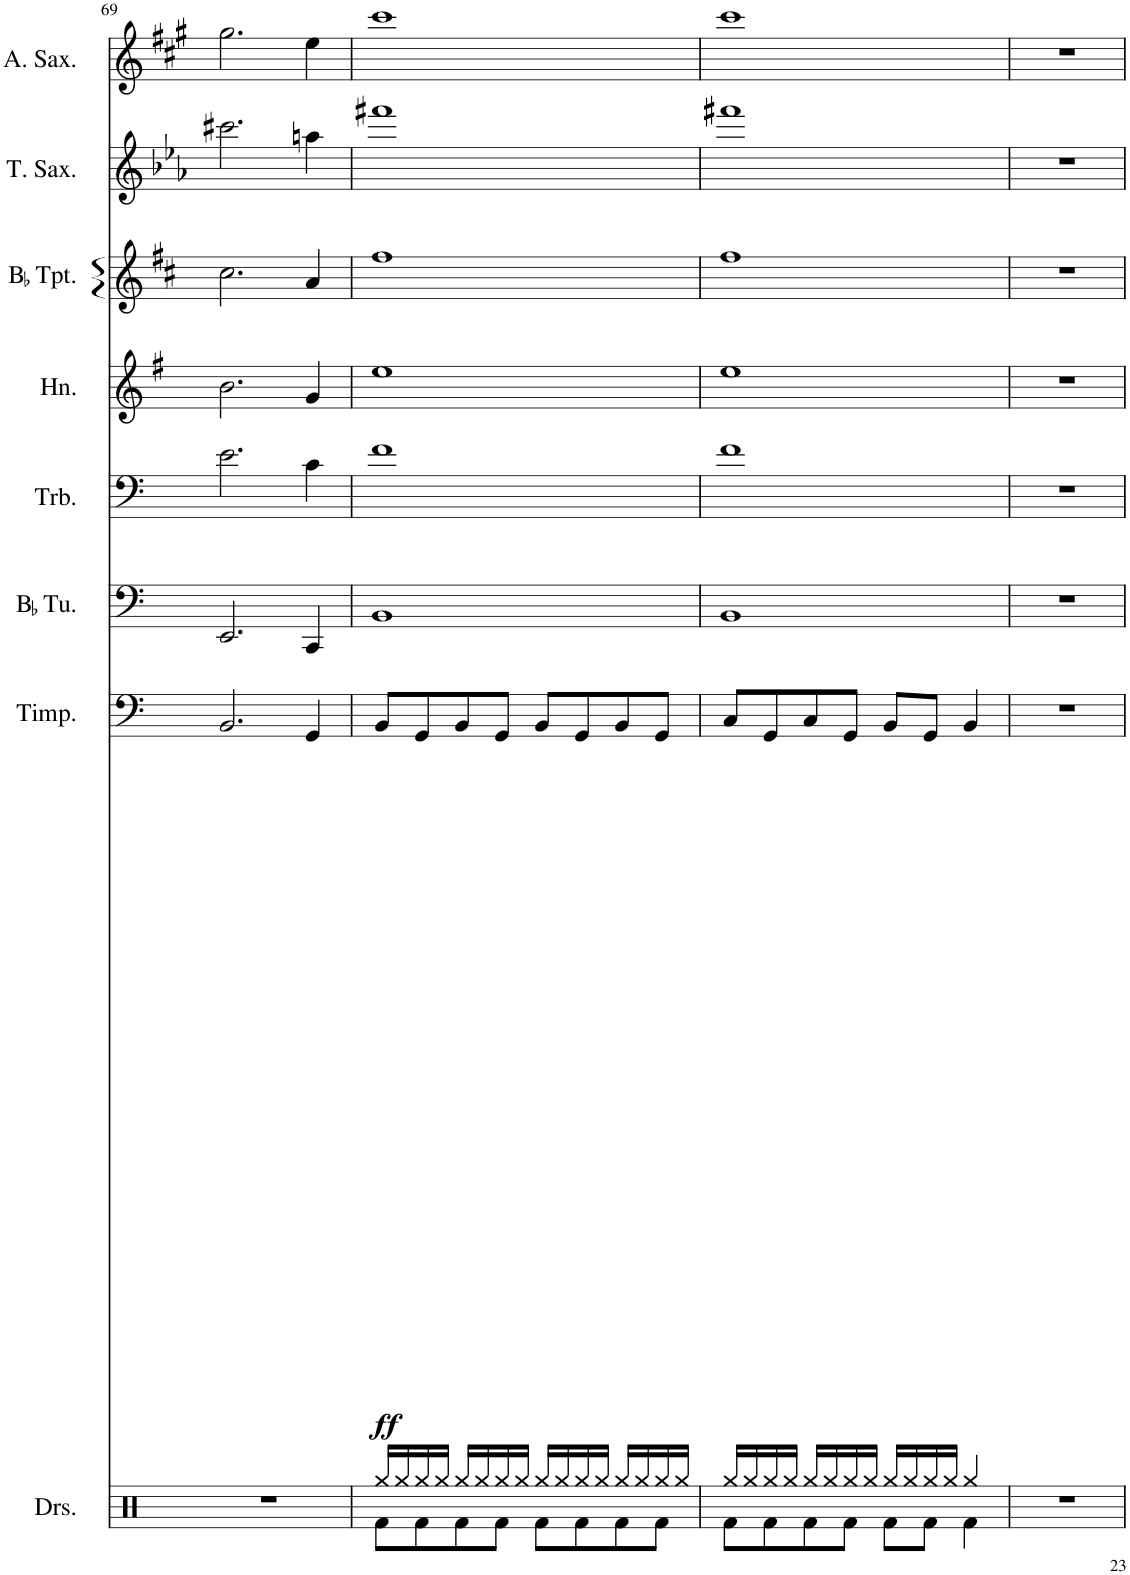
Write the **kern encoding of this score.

**kern	**kern	**dynam	**kern	**kern	**kern	**kern	**kern	**kern
*part8	*part7	*part7	*part6	*part5	*part4	*part3	*part2	*part1
*staff8	*staff7	*staff7	*staff6	*staff5	*staff4	*staff3	*staff2	*staff1
*I"Drumset	*I"Timpani	*	*I"BaccidentalFlat Tuba	*I"Trombone	*I"Horn	*I"BaccidentalFlat Trumpet	*I"Tenor Saxophone	*I"Alto Saxophone
*I'Drs.	*I'Timp.	*	*I'BaccidentalFlat Tu.	*I'Trb.	*I'Hn.	*I'BaccidentalFlat Tpt.	*I'T. Sax.	*I'A. Sax.
!!LO:PB:g=z
*clefX	*clefF4	*	*clefF4	*clefF4	*clefG2	*clefG2	*clefG2	*clefG2
*	*	*	*	*	*Trd4c7	*Trd1c2	*Trd8c14	*Trd5c9
*k[]	*k[]	*	*k[]	*k[]	*k[f#]	*k[f#c#]	*k[b-e-a-]	*k[f#c#g#]
*M4/4	*M4/4	*	*M4/4	*M4/4	*M4/4	*M4/4	*M4/4	*M4/4
=69	=69	=69	=69	=69	=69	=69	=69	=69
1r	2.BB/	.	2.EE/	2.e\	2.b\	2.cc#\	2.ccc#X\	2.gg#\
.	4GG/	.	4CC/	4c\	4g/	4a/	4aan\	4ee\
=70	=70	=70	=70	=70	=70	=70	=70	=70
*^	*	*	*	*	*	*	*	*
!	!	!	!LO:DY:b	!	!	!	!	!	!
16Rgg/LL	8Rf\L	8BB/L	ff	1BB	1f	1ee	1ff#	1fff#X	1ccc#
16Rgg/	.	.	.	.	.	.	.	.	.
16Rgg/	8Rf\	8GG/	.	.	.	.	.	.	.
16Rgg/JJ	.	.	.	.	.	.	.	.	.
16Rgg/LL	8Rf\	8BB/	.	.	.	.	.	.	.
16Rgg/	.	.	.	.	.	.	.	.	.
16Rgg/	8Rf\J	8GG/J	.	.	.	.	.	.	.
16Rgg/JJ	.	.	.	.	.	.	.	.	.
16Rgg/LL	8Rf\L	8BB/L	.	.	.	.	.	.	.
16Rgg/	.	.	.	.	.	.	.	.	.
16Rgg/	8Rf\	8GG/	.	.	.	.	.	.	.
16Rgg/JJ	.	.	.	.	.	.	.	.	.
16Rgg/LL	8Rf\	8BB/	.	.	.	.	.	.	.
16Rgg/	.	.	.	.	.	.	.	.	.
16Rgg/	8Rf\J	8GG/J	.	.	.	.	.	.	.
16Rgg/JJ	.	.	.	.	.	.	.	.	.
=71	=71	=71	=71	=71	=71	=71	=71	=71	=71
16Rgg/LL	8Rf\L	8C/L	.	1BB	1f	1ee	1ff#	1fff#X	1ccc#
16Rgg/	.	.	.	.	.	.	.	.	.
16Rgg/	8Rf\	8GG/	.	.	.	.	.	.	.
16Rgg/JJ	.	.	.	.	.	.	.	.	.
16Rgg/LL	8Rf\	8C/	.	.	.	.	.	.	.
16Rgg/	.	.	.	.	.	.	.	.	.
16Rgg/	8Rf\J	8GG/J	.	.	.	.	.	.	.
16Rgg/JJ	.	.	.	.	.	.	.	.	.
16Rgg/LL	8Rf\L	8BB/L	.	.	.	.	.	.	.
16Rgg/	.	.	.	.	.	.	.	.	.
16Rgg/	8Rf\J	8GG/J	.	.	.	.	.	.	.
16Rgg/JJ	.	.	.	.	.	.	.	.	.
4Rgg/	4Rf\	4BB/	.	.	.	.	.	.	.
*v	*v	*	*	*	*	*	*	*	*
=72	=72	=72	=72	=72	=72	=72	=72	=72
1r	1r	.	1r	1r	1r	1r	1r	1r
=	=	=	=	=	=	=	=	=
*-	*-	*-	*-	*-	*-	*-	*-	*-
